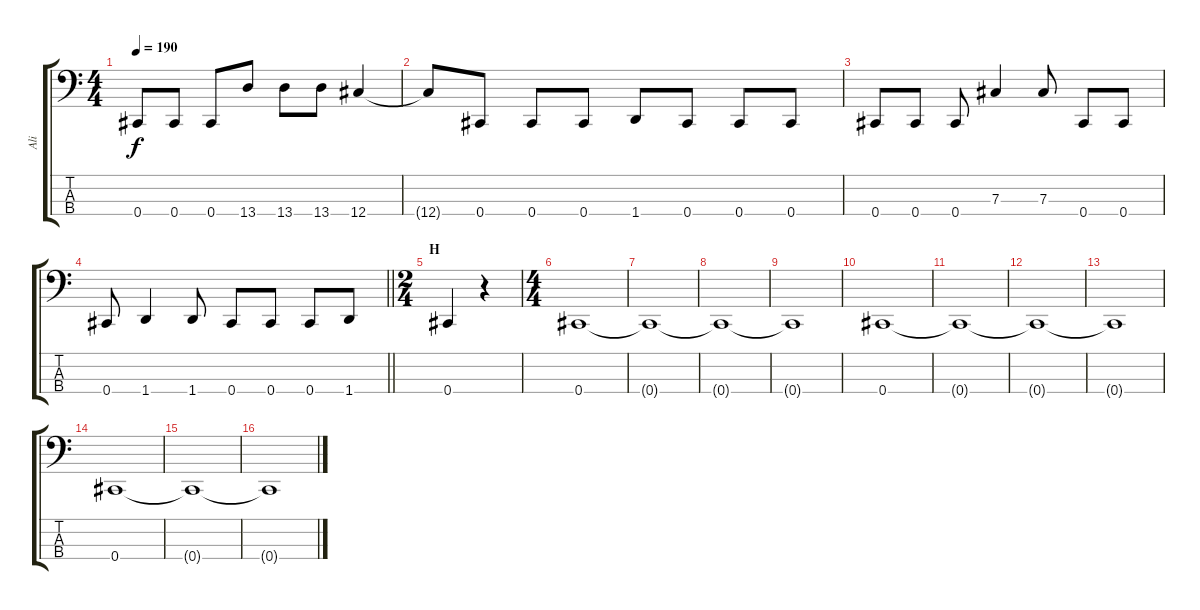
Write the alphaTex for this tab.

\track ("Ali" "Ali") {instrument electricbassfinger}
\staff {score tabs}
\tuning (E2 B1 Gb1 Db1) {hide}
\ts (4 4)
\tempo 190
\clef f4
\ks c
0.4.8{dy f} 0.4.8 0.4.8 13.4.8 13.4.8 13.4.8 12.4.4 |
12.4{t}.8 0.4.8 0.4.8 0.4.8 1.4.8 0.4.8 0.4.8 0.4.8 |
0.4.8 0.4.8 0.4.8 7.3.4 7.3.8 0.4.8 0.4.8 |
\barLineRight lightlight
0.4.8 1.4.4 1.4.8 0.4.8 0.4.8 0.4.8 1.4.8 |
\ts (2 4)
\section ("" "H")
0.4.4 r.4 |
\ts (4 4)
0.4.1 |
0.4{t}.1 |
0.4{t}.1 |
0.4{t}.1 |
0.4.1 |
0.4{t}.1 |
0.4{t}.1 |
0.4{t}.1 |
0.4.1 |
0.4{t}.1 |
0.4{t}.1
